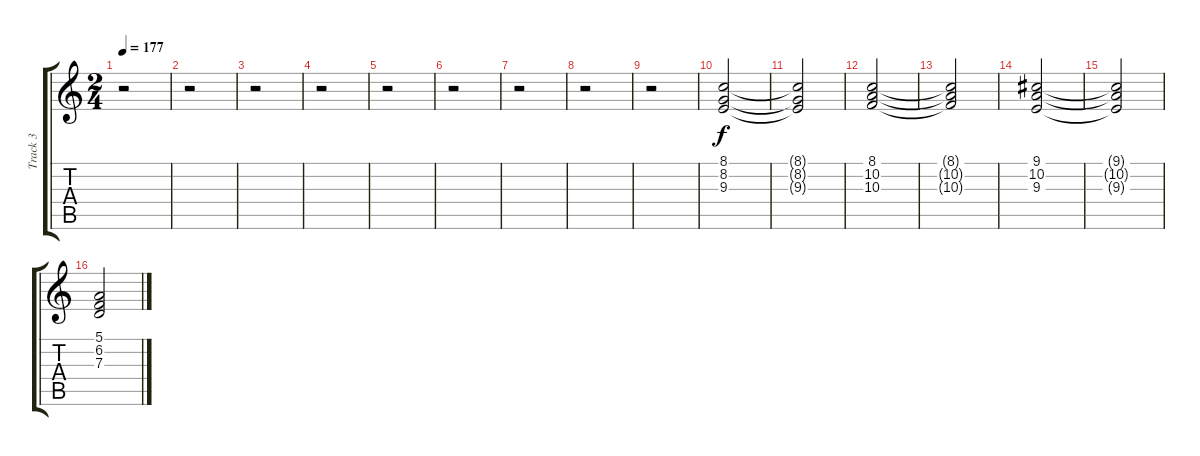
\track ("Track 3" "Track 3") {instrument stringensemble1}
\staff {score tabs}
\tuning (E4 B3 G3 D3 A2 E2) {hide}
\ts (2 4)
\tempo 177
\clef g2
\ks c
r.2{dy f} |
r.2 |
r.2 |
r.2 |
r.2 |
r.2 |
r.2 |
r.2 |
r.2 |
(8.1 8.2 9.3).2 |
(8.1{t} 8.2{t} 9.3{t}).2 |
(8.1 10.2 10.3).2 |
(8.1{t} 10.2{t} 10.3{t}).2 |
(9.1 10.2 9.3).2 |
(9.1{t} 10.2{t} 9.3{t}).2 |
(5.1 6.2 7.3).2
